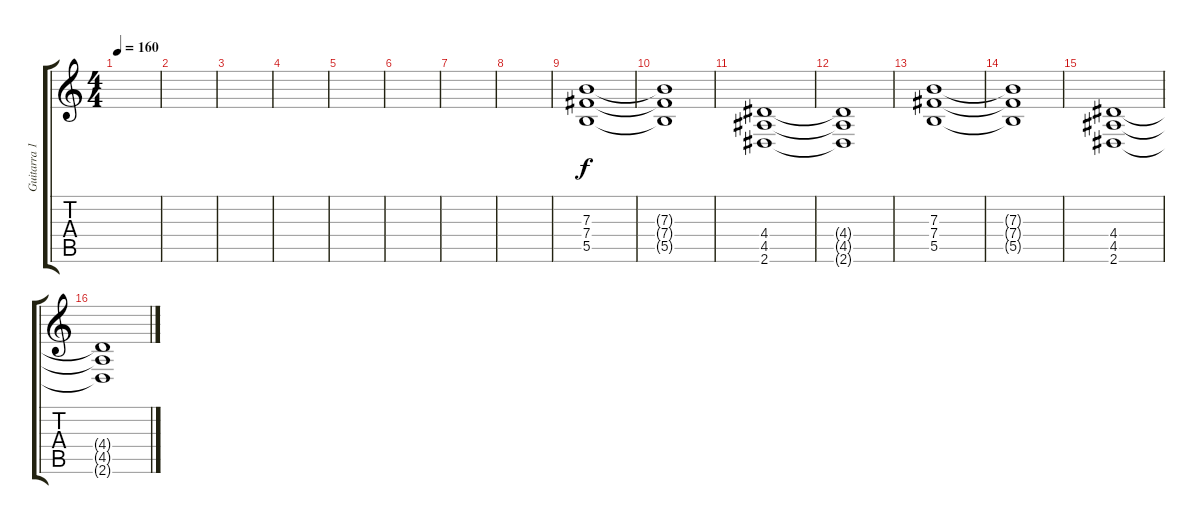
\track ("Guitarra 1" "Guitarra 1") {instrument distortionguitar}
\staff {score tabs}
\tuning (Db4 Ab3 E3 B2 Gb2 Db2) {hide}
\ts (4 4)
\tempo 160
\clef g2
\ks c
|
|
|
|
|
|
|
|
(7.3 7.4 5.5).1 |
(7.3{t} 7.4{t} 5.5{t}).1 |
(4.4 4.5 2.6).1 |
(4.4{t} 4.5{t} 2.6{t}).1 |
(7.3 7.4 5.5).1 |
(7.3{t} 7.4{t} 5.5{t}).1 |
(4.4 4.5 2.6).1 |
(4.4{t} 4.5{t} 2.6{t}).1
